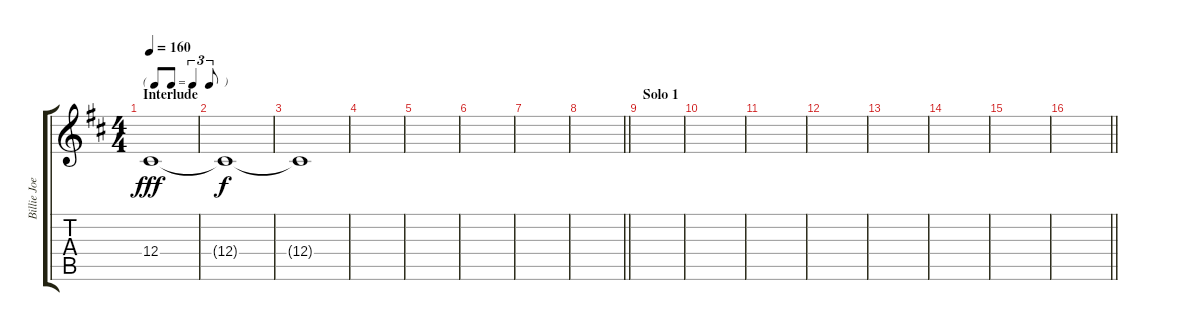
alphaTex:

\track ("Billie Joe (Vocals)" "Billie Joe") {instrument lead2sawtooth}
\staff {score tabs}
\tuning (Eb4 Bb3 Gb3 Db3 Ab2 Eb2) {hide}
\ts (4 4)
\tf triplet8th
\section ("" "Interlude")
\tempo 160
\clef g2
\ks d
12.4.1{dy fff} |
12.4{t}.1{dy f volume 0} |
12.4{t}.1 |
|
|
|
|
\barLineRight lightlight
|
\section ("" "Solo 1")
|
|
|
|
|
|
|
\barLineRight lightlight
